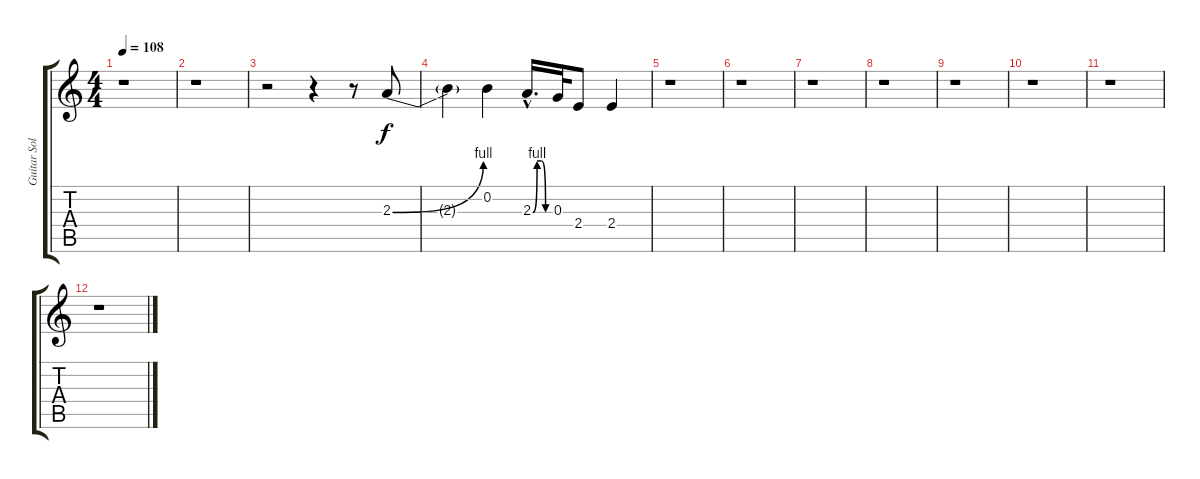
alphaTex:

\track ("Guitar Solo 2" "Guitar Sol") {instrument distortionguitar}
\staff {score tabs}
\tuning (E4 B3 G3 D3 A2 E2) {hide}
\ts (4 4)
\tempo 108
\clef g2
\ks c
r.1{dy f} |
r.1 |
r.2 r.4 r.8 2.3{be (bend 0 0 60 4)}.8 |
2.3{t}.4 0.2.4 2.3{be (custom 0 0 15 4 30 4 45 0 60 0) hac}.16{d} 0.3.32 2.4.8 2.4.4 |
r.1 |
r.1 |
r.1 |
r.1 |
r.1 |
r.1 |
r.1 |
r.1
